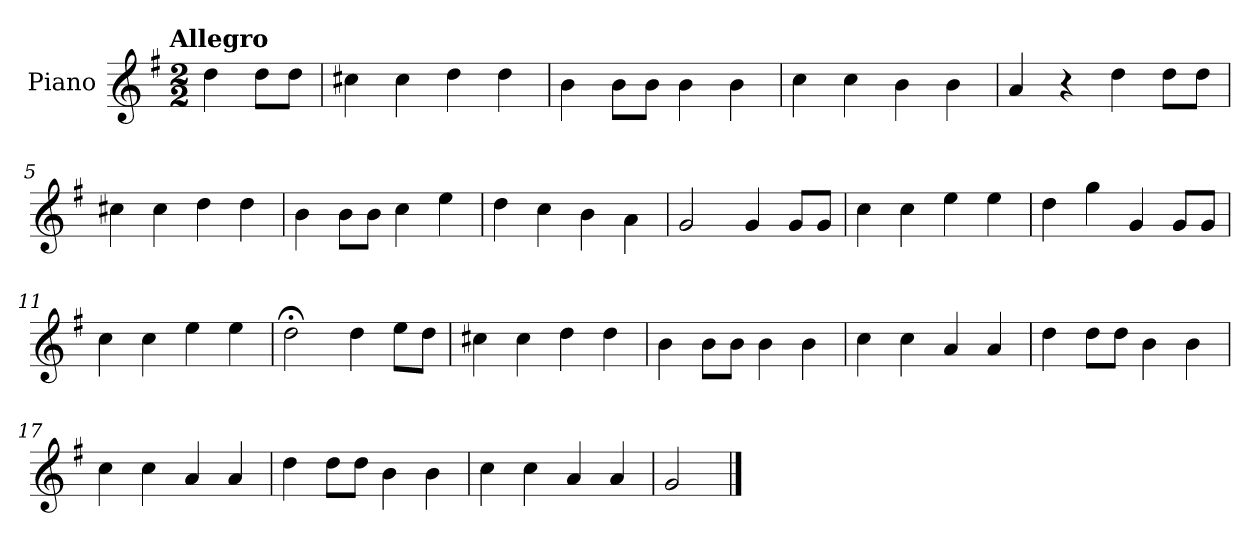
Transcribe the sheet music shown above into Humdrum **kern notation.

**kern
*part1
*staff1
*I"Piano
*I'Pno.
*clefG2
*k[f#]
!!LO:TX:omd:t=Allegro
*M2/2
*MM144
=
4dd\
8dd\L
8dd\J
=1
4cc#X\
4cc#\
4dd\
4dd\
=2
4b\
8b\L
8b\J
4b\
4b\
=3
4cc\
4cc\
4b\
4b\
!!LO:LB:g=z
=4
4a/
4r
4dd\
8dd\L
8dd\J
=5
4cc#X\
4cc#\
4dd\
4dd\
=6
4b\
8b\L
8b\J
4cc\
4ee\
=7
4dd\
4cc\
4b\
4a\
=8
2g/
4g/
8g/L
8g/J
!!LO:LB:g=z
=9
4cc\
4cc\
4ee\
4ee\
=10
4dd\
4gg\
4g/
8g/L
8g/J
=11
4cc\
4cc\
4ee\
4ee\
=12
2dd;<\
4dd\
8ee\L
8dd\J
!!LO:LB:g=z
=13
4cc#X\
4cc#\
4dd\
4dd\
=14
4b\
8b\L
8b\J
4b\
4b\
=15
4cc\
4cc\
4a/
4a/
=16
4dd\
8dd\L
8dd\J
4b\
4b\
!!LO:LB:g=z
=17
4cc\
4cc\
4a/
4a/
=18
4dd\
8dd\L
8dd\J
4b\
4b\
=19
4cc\
4cc\
4a/
4a/
=20
2g/
==
*-
